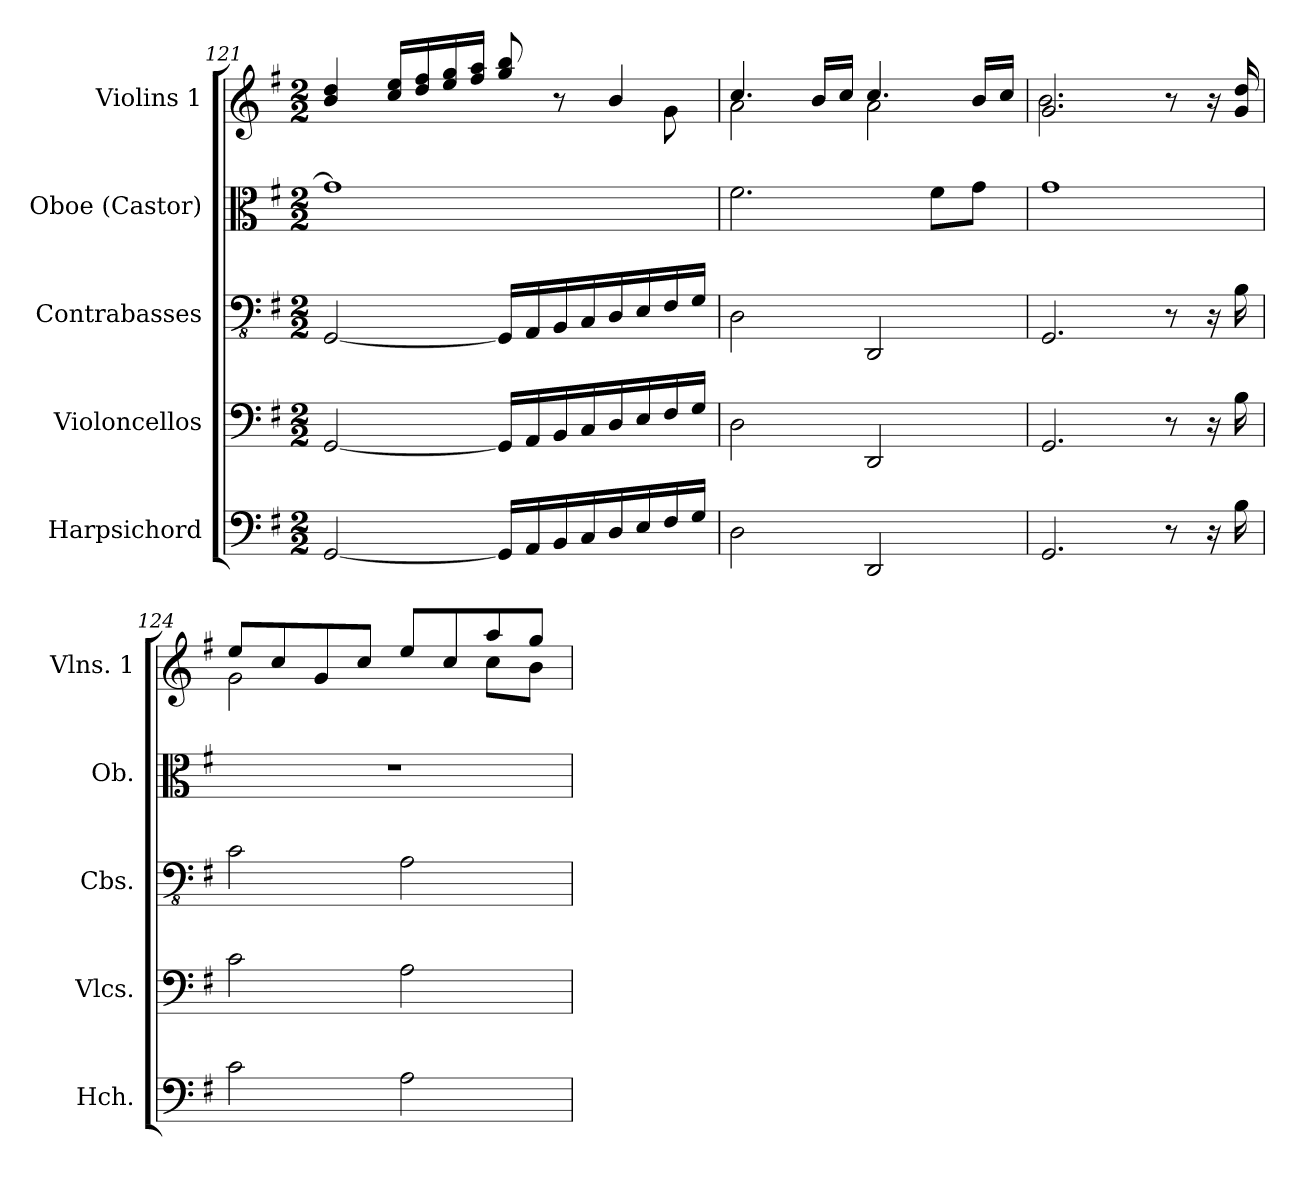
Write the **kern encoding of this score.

**kern	**kern	**kern	**kern	**kern
*part5	*part4	*part3	*part2	*part1
*staff5	*staff4	*staff3	*staff2	*staff1
*I"Harpsichord	*I"Violoncellos	*I"Contrabasses	*I"Oboe (Castor)	*I"Violins 1
*I'Hch.	*I'Vlcs.	*I'Cbs.	*I'Ob.	*I'Vlns. 1
*clefF4	*clefF4	*clefFv4	*clefC3	*clefG2
*k[f#]	*k[f#]	*k[f#]	*k[f#]	*k[f#]
*G:	*G:	*G:	*G:	*G:
*M2/2	*M2/2	*M2/2	*M2/2	*M2/2
=121	=121	=121	=121	=121
*	*	*	*	*^
[2GG/	[2GG/	[2GGG/	1g]	4b/ 4dd/	2..ryy
.	.	.	.	16cc/ 16ee/LL	.
.	.	.	.	16dd/ 16ff#/	.
.	.	.	.	16ee/ 16gg/	.
.	.	.	.	16ff#/ 16aa/JJ	.
16GG/LL]	16GG/LL]	16GGG/LL]	.	8gg/ 8bb/	.
16AA/	16AA/	16AAA/	.	.	.
16BB/	16BB/	16BBB/	.	8r	.
16C/	16C/	16CC/	.	.	.
16D/	16D/	16DD/	.	4b/	.
16E/	16E/	16EE/	.	.	.
16F#/	16F#/	16FF#/	.	.	8g\
16G/JJ	16G/JJ	16GG/JJ	.	.	.
!!LO:PB:g=z	!!
=122	=122	=122	=122	=122	=122
2D\	2D\	2DD\	2.f#\	4.cc/	2a\
.	.	.	.	16b/LL	.
.	.	.	.	16cc/JJ	.
2DD/	2DD/	2DDD/	.	4.cc/	2a\
.	.	.	8f#\L	.	.
.	.	.	8g\J	16b/LL	.
.	.	.	.	16cc/JJ	.
=123	=123	=123	=123	=123	=123
2.GG/	2.GG/	2.GGG/	1g	2.g/	2.b\
8r	8r	8r	.	8r	4ryy
16r	16r	16r	.	16r	.
16B\	16B\	16BB\	.	16g/ 16dd/	.
!!LO:PB:g=z	!!
=124	=124	=124	=124	=124	=124
2c\	2c\	2C\	1r	8ee/L	2g\
.	.	.	.	8cc/	.
.	.	.	.	8g/	.
.	.	.	.	8cc/J	.
2A\	2A\	2AA\	.	8ee/L	4ryy
.	.	.	.	8cc/	.
.	.	.	.	8aa/	8cc\L
.	.	.	.	8gg/J	8b\J
*	*	*	*	*v	*v
=	=	=	=	=
*-	*-	*-	*-	*-
